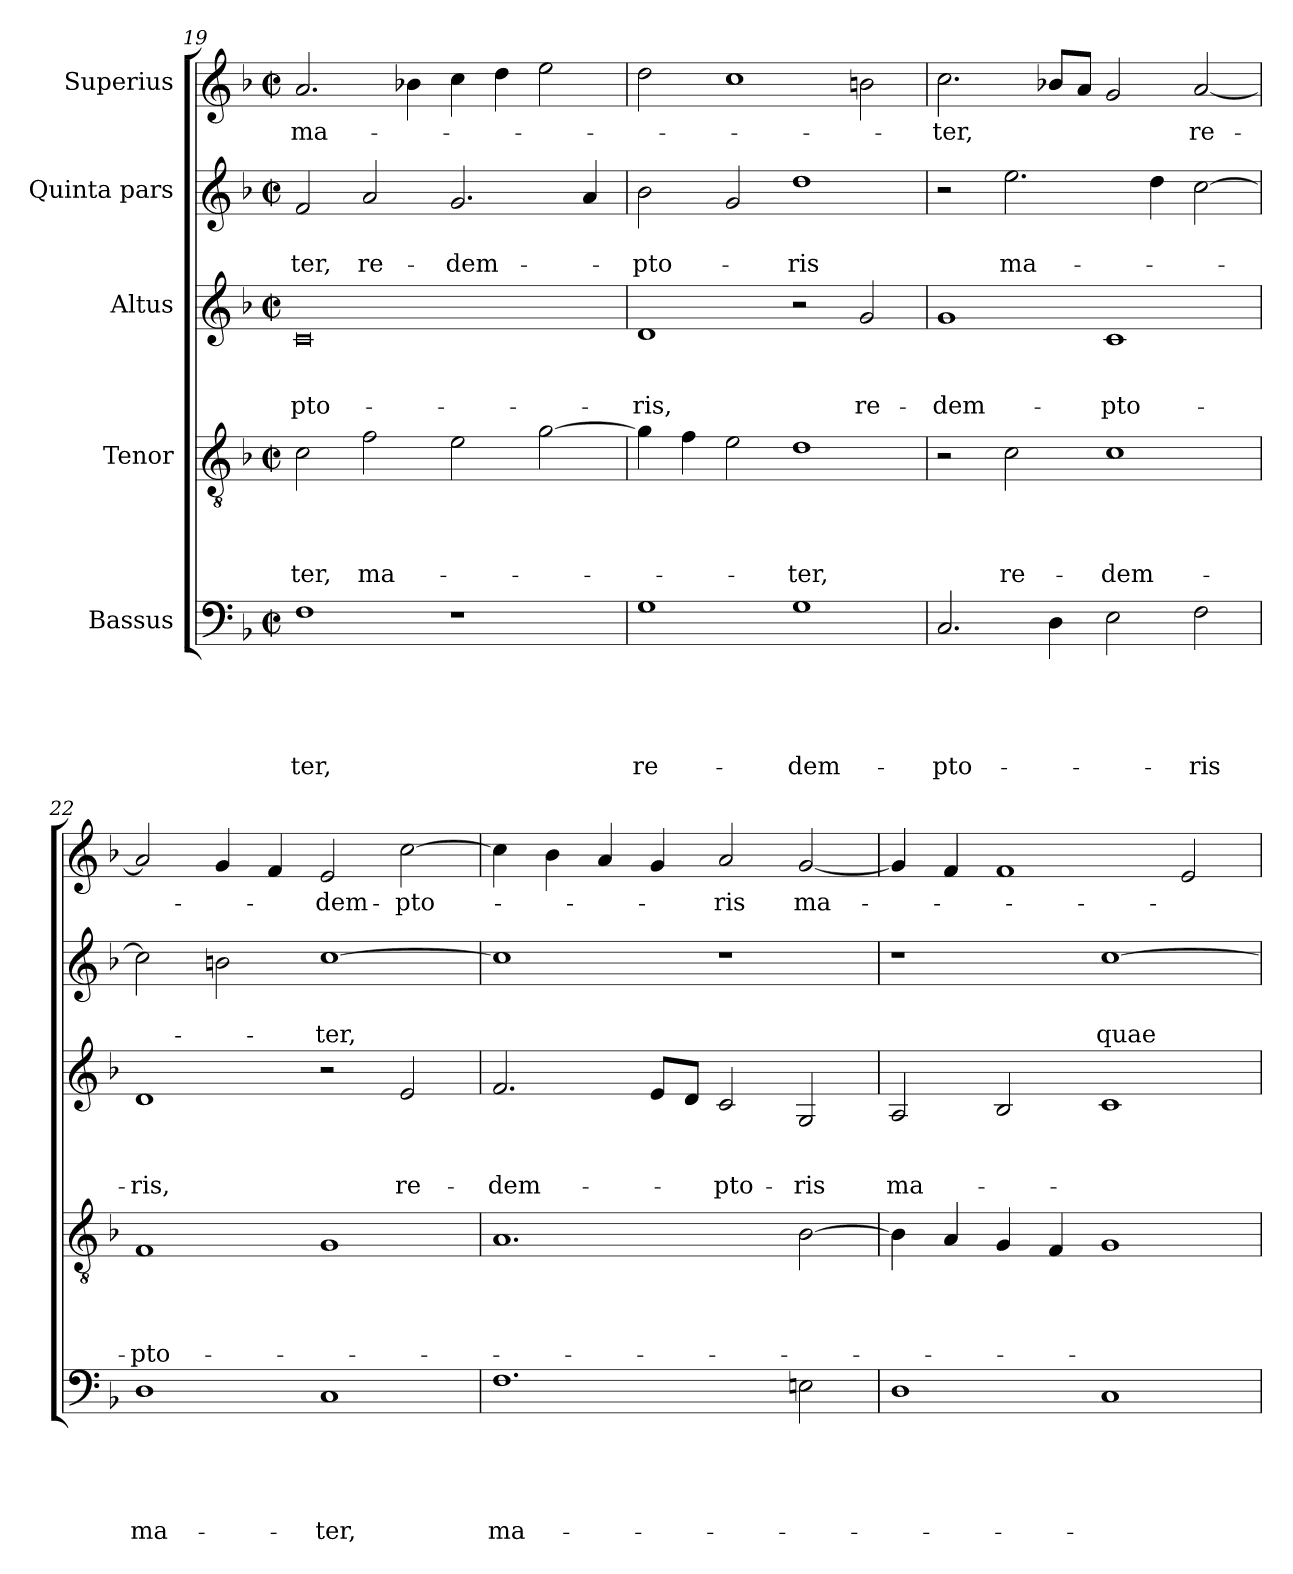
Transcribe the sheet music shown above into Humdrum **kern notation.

**kern	**text	**text	**text	**text	**text	**kern	**text	**text	**text	**text	**kern	**text	**text	**text	**kern	**text	**text	**kern	**text
*part5	*part5	*part5	*part5	*part5	*part5	*part4	*part4	*part4	*part4	*part4	*part3	*part3	*part3	*part3	*part2	*part2	*part2	*part1	*part1
*staff5	*staff5	*staff5	*staff5	*staff5	*staff5	*staff4	*staff4	*staff4	*staff4	*staff4	*staff3	*staff3	*staff3	*staff3	*staff2	*staff2	*staff2	*staff1	*staff1
*I"Bassus	*	*	*	*	*	*I"Tenor	*	*	*	*	*I"Altus	*	*	*	*I"Quinta pars	*	*	*I"Superius	*
*clefF4	*	*	*	*	*	*clefGv2	*	*	*	*	*clefG2	*	*	*	*clefG2	*	*	*clefG2	*
*k[b-]	*	*	*	*	*	*k[b-]	*	*	*	*	*k[b-]	*	*	*	*k[b-]	*	*	*k[b-]	*
*F:	*	*	*	*	*	*F:	*	*	*	*	*F:	*	*	*	*F:	*	*	*F:	*
*M2/2	*	*	*	*	*	*M2/2	*	*	*	*	*M2/2	*	*	*	*M2/2	*	*	*M2/2	*
*met(c|)	*	*	*	*	*	*met(c|)	*	*	*	*	*met(c|)	*	*	*	*met(c|)	*	*	*met(c|)	*
=19	=19	=19	=19	=19	=19	=19	=19	=19	=19	=19	=19	=19	=19	=19	=19	=19	=19	=19	=19
!	!	!	!	!	!LO:LY:b	!	!	!	!	!LO:LY:b	!	!	!	!LO:LY:b	!	!	!LO:LY:b	!	!LO:LY:b
1F	.	.	.	.	-ter,	2c\	.	.	.	-ter,	0c	.	.	-pto-	2f/	.	-ter,	2.a/	ma-
!	!	!	!	!	!	!	!	!	!	!LO:LY:b	!	!	!	!	!	!	!LO:LY:b	!	!
.	.	.	.	.	.	2f\	.	.	.	ma-	.	.	.	.	2a/	.	re-	.	.
.	.	.	.	.	.	.	.	.	.	.	.	.	.	.	.	.	.	4b-X\	.
!	!	!	!	!	!	!	!	!	!	!	!	!	!	!	!	!	!LO:LY:b	!	!
1r	.	.	.	.	.	2e\	.	.	.	.	.	.	.	.	2.g/	.	-dem-	4cc\	.
.	.	.	.	.	.	.	.	.	.	.	.	.	.	.	.	.	.	4dd\	.
.	.	.	.	.	.	[>2g\	.	.	.	.	.	.	.	.	.	.	.	2ee\	.
.	.	.	.	.	.	.	.	.	.	.	.	.	.	.	4a/	.	.	.	.
=20	=20	=20	=20	=20	=20	=20	=20	=20	=20	=20	=20	=20	=20	=20	=20	=20	=20	=20	=20
!	!	!	!	!	!LO:LY:b	!	!	!	!	!	!	!	!	!LO:LY:b	!	!	!LO:LY:b	!	!
1G	.	.	.	.	re-	4g\]	.	.	.	.	1d	.	.	-ris,	2b-\	.	-pto-	2dd\	.
.	.	.	.	.	.	4f\	.	.	.	.	.	.	.	.	.	.	.	.	.
.	.	.	.	.	.	2e\	.	.	.	.	.	.	.	.	2g/	.	.	1cc	.
!	!	!	!	!	!LO:LY:b	!	!	!	!	!LO:LY:b	!	!	!	!	!	!	!LO:LY:b	!	!
1G	.	.	.	.	-dem-	1d	.	.	.	-ter,	2r	.	.	.	1dd	.	-ris	.	.
!	!	!	!	!	!	!	!	!	!	!	!	!	!	!LO:LY:b	!	!	!	!	!
.	.	.	.	.	.	.	.	.	.	.	2g/	.	.	re-	.	.	.	2bn\	.
!!LO:LB:g=z
=21	=21	=21	=21	=21	=21	=21	=21	=21	=21	=21	=21	=21	=21	=21	=21	=21	=21	=21	=21
!	!	!	!	!	!LO:LY:b	!	!	!	!	!	!	!	!	!LO:LY:b	!	!	!	!	!LO:LY:b
2.C/	.	.	.	.	-pto-	2r	.	.	.	.	1g	.	.	-dem-	2r	.	.	2.cc\	-ter,
!	!	!	!	!	!	!	!	!	!	!LO:LY:b	!	!	!	!	!	!	!LO:LY:b	!	!
.	.	.	.	.	.	2c\	.	.	.	re-	.	.	.	.	2.ee\	.	ma-	.	.
4D\	.	.	.	.	.	.	.	.	.	.	.	.	.	.	.	.	.	8b-X/L	.
.	.	.	.	.	.	.	.	.	.	.	.	.	.	.	.	.	.	8a/J	.
!	!	!	!	!	!	!	!	!	!	!LO:LY:b	!	!	!	!LO:LY:b	!	!	!	!	!
2E\	.	.	.	.	.	1c	.	.	.	-dem-	1c	.	.	-pto-	.	.	.	2g/	.
.	.	.	.	.	.	.	.	.	.	.	.	.	.	.	4dd\	.	.	.	.
!	!	!	!	!	!LO:LY:b	!	!	!	!	!	!	!	!	!	!	!	!	!	!LO:LY:b
2F\	.	.	.	.	-ris	.	.	.	.	.	.	.	.	.	[>2cc\	.	.	[<2a/	re-
=22	=22	=22	=22	=22	=22	=22	=22	=22	=22	=22	=22	=22	=22	=22	=22	=22	=22	=22	=22
!	!	!	!	!	!LO:LY:b	!	!	!	!	!LO:LY:b	!	!	!	!LO:LY:b	!	!	!	!	!
1D	.	.	.	.	ma-	1F	.	.	.	-pto-	1d	.	.	-ris,	2cc\]	.	.	2a/]	.
.	.	.	.	.	.	.	.	.	.	.	.	.	.	.	2bn\	.	.	4g/	.
.	.	.	.	.	.	.	.	.	.	.	.	.	.	.	.	.	.	4f/	.
!	!	!	!	!	!LO:LY:b	!	!	!	!	!	!	!	!	!	!	!	!LO:LY:b	!	!LO:LY:b
1C	.	.	.	.	-ter,	1G	.	.	.	.	2r	.	.	.	[>1cc	.	-ter,	2e/	-dem-
!	!	!	!	!	!	!	!	!	!	!	!	!	!	!LO:LY:b	!	!	!	!	!LO:LY:b
.	.	.	.	.	.	.	.	.	.	.	2e/	.	.	re-	.	.	.	[>2cc\	-pto-
=23	=23	=23	=23	=23	=23	=23	=23	=23	=23	=23	=23	=23	=23	=23	=23	=23	=23	=23	=23
!	!	!	!	!	!LO:LY:b	!	!	!	!	!	!	!	!	!LO:LY:b	!	!	!	!	!
1.F	.	.	.	.	ma-	1.A	.	.	.	.	2.f/	.	.	-dem-	1cc]	.	.	4cc\]	.
.	.	.	.	.	.	.	.	.	.	.	.	.	.	.	.	.	.	4b-\	.
.	.	.	.	.	.	.	.	.	.	.	.	.	.	.	.	.	.	4a/	.
.	.	.	.	.	.	.	.	.	.	.	8e/L	.	.	.	.	.	.	4g/	.
.	.	.	.	.	.	.	.	.	.	.	8d/J	.	.	.	.	.	.	.	.
!	!	!	!	!	!	!	!	!	!	!	!	!	!	!LO:LY:b	!	!	!	!	!LO:LY:b
.	.	.	.	.	.	.	.	.	.	.	2c/	.	.	-pto-	1r	.	.	2a/	-ris
!	!	!	!	!	!	!	!	!	!	!	!	!	!	!LO:LY:b	!	!	!	!	!LO:LY:b
2En\	.	.	.	.	.	[>2B-\	.	.	.	.	2G/	.	.	-ris	.	.	.	[<2g/	ma-
=24	=24	=24	=24	=24	=24	=24	=24	=24	=24	=24	=24	=24	=24	=24	=24	=24	=24	=24	=24
!	!	!	!	!	!	!	!	!	!	!	!	!	!	!LO:LY:b	!	!	!	!	!
1D	.	.	.	.	.	4B-\]	.	.	.	.	2A/	.	.	ma-	1r	.	.	4g/]	.
.	.	.	.	.	.	4A/	.	.	.	.	.	.	.	.	.	.	.	4f/	.
.	.	.	.	.	.	4G/	.	.	.	.	2B-/	.	.	.	.	.	.	1f	.
.	.	.	.	.	.	4F/	.	.	.	.	.	.	.	.	.	.	.	.	.
!	!	!	!	!	!	!	!	!	!	!	!	!	!	!	!	!	!LO:LY:b	!	!
1C	.	.	.	.	.	1G	.	.	.	.	1c	.	.	.	[>1cc	.	quae	.	.
.	.	.	.	.	.	.	.	.	.	.	.	.	.	.	.	.	.	2e/	.
=	=	=	=	=	=	=	=	=	=	=	=	=	=	=	=	=	=	=	=
*-	*-	*-	*-	*-	*-	*-	*-	*-	*-	*-	*-	*-	*-	*-	*-	*-	*-	*-	*-
